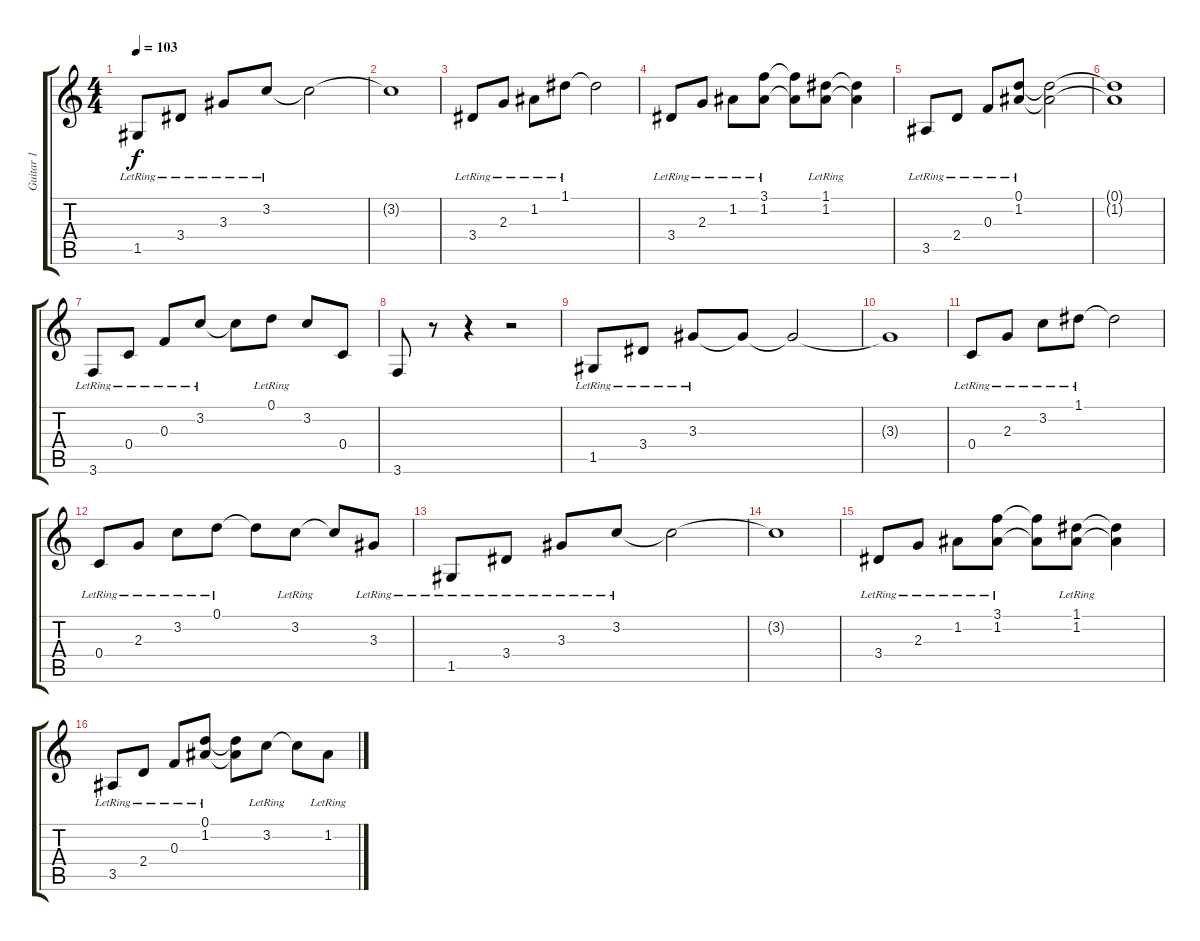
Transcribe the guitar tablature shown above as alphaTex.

\track ("Guitar 1" "Guitar 1") {instrument acousticguitarsteel}
\staff {score tabs}
\tuning (D4 A3 F3 C3 G2 D2) {hide}
\ts (4 4)
\tempo 103
\clef g2
\ks c
1.5{lr}.8{dy f} 3.4{lr}.8 3.3{lr}.8 3.2{lr}.8 3.2{t}.2 |
3.2{t}.1 |
3.4{lr}.8 2.3{lr}.8 1.2{lr}.8 1.1{lr}.8 1.1{t}.2 |
3.4{lr}.8 2.3{lr}.8 1.2{lr}.8 (3.1{lr} 1.2{lr}).8 (3.1{t} 1.2{t}).8 (1.1{lr} 1.2{lr}).8 (1.1{t} 1.2{t}).4 |
3.5{lr}.8 2.4{lr}.8 0.3{lr}.8 (0.1{lr} 1.2{lr}).8 (0.1{t} 1.2{t}).2 |
(0.1{t} 1.2{t}).1 |
3.6{lr}.8 0.4{lr}.8 0.3{lr}.8 3.2{lr}.8 3.2{t}.8 0.1{lr}.8 3.2.8 0.4.8 |
3.6.8 r.8 r.4 r.2 |
1.5{lr}.8{instrument acousticguitarsteel} 3.4{lr}.8 3.3{lr}.8 3.3{t}.8 3.3{t}.2 |
3.3{t}.1 |
0.4{lr}.8 2.3{lr}.8 3.2{lr}.8 1.1{lr}.8 1.1{t}.2 |
0.4{lr}.8 2.3{lr}.8 3.2{lr}.8 0.1{lr}.8 0.1{t}.8 3.2{lr}.8 3.2{t}.8 3.3{lr}.8 |
1.5{lr}.8 3.4{lr}.8 3.3{lr}.8 3.2{lr}.8 3.2{t}.2 |
3.2{t}.1 |
3.4{lr}.8 2.3{lr}.8 1.2{lr}.8 (3.1{lr} 1.2{lr}).8 (3.1{t} 1.2{t}).8 (1.1{lr} 1.2{lr}).8 (1.1{t} 1.2{t}).4 |
3.5{lr}.8 2.4{lr}.8 0.3{lr}.8 (0.1{lr} 1.2{lr}).8 (0.1{t} 1.2{t}).8 3.2{lr}.8 3.2{t}.8 1.2{lr}.8
